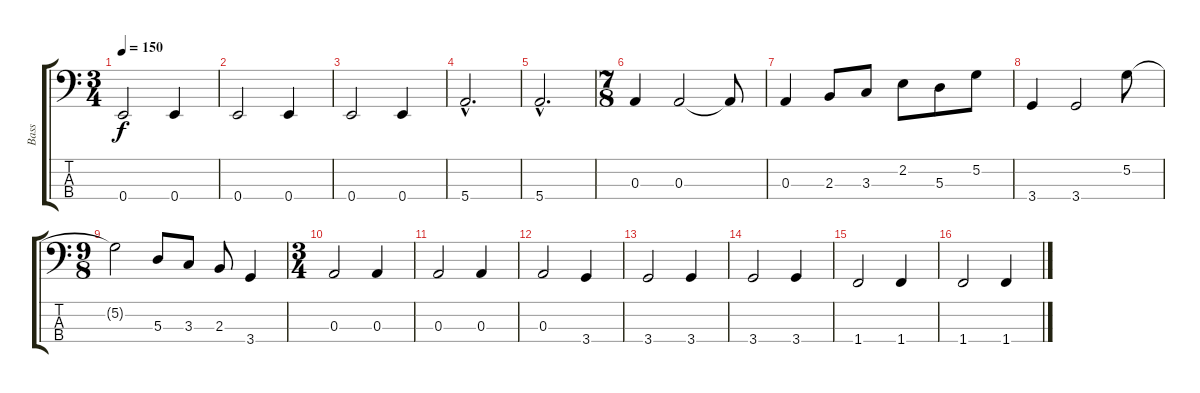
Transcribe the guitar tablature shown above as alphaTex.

\track ("Bass" "Bass") {instrument electricbasspick}
\staff {score tabs}
\tuning (G2 D2 A1 E1) {hide}
\ts (3 4)
\tempo 150
\clef f4
\ks c
0.4.2{dy f} 0.4.4 |
0.4.2 0.4.4 |
0.4.2 0.4.4 |
5.4{hac}.2{d} |
5.4{hac}.2{d} |
\ts (7 8)
0.3.4 0.3.2 0.3{t}.8 |
0.3.4 2.3.8 3.3.8 2.2.8 5.3.8 5.2.8 |
3.4.4 3.4.2 5.2.8 |
\ts (9 8)
5.2{t}.2 5.3.8 3.3.8 2.3.8 3.4.4 |
\ts (3 4)
0.3.2 0.3.4 |
0.3.2 0.3.4 |
0.3.2 3.4.4 |
3.4.2 3.4.4 |
3.4.2 3.4.4 |
1.4.2 1.4.4 |
1.4.2 1.4.4
